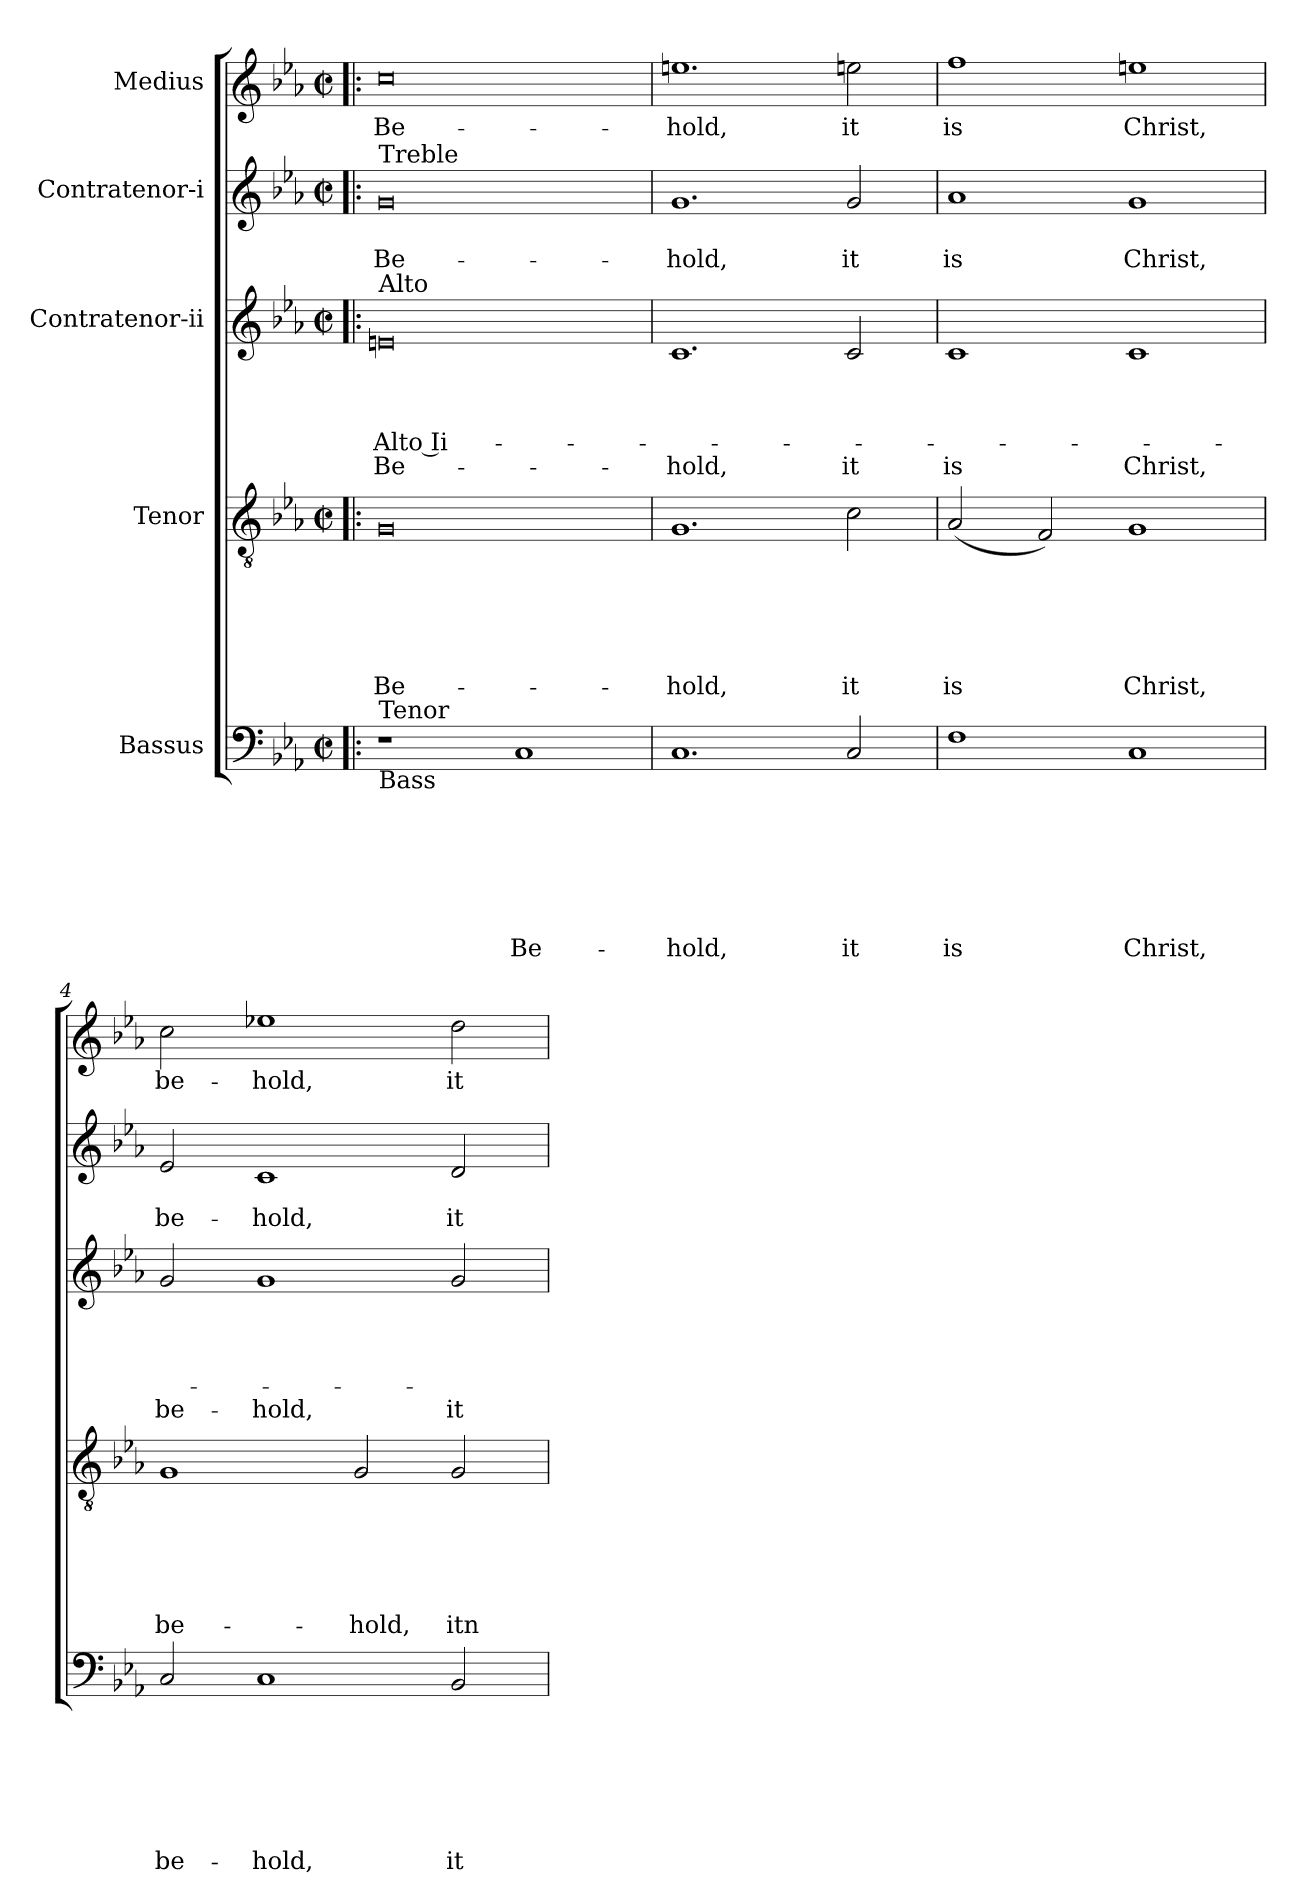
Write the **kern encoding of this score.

**kern	**text	**text	**text	**text	**text	**text	**text	**kern	**text	**text	**text	**text	**text	**text	**kern	**text	**text	**text	**text	**text	**kern	**text	**text	**kern	**text
*part5	*part5	*part5	*part5	*part5	*part5	*part5	*part5	*part4	*part4	*part4	*part4	*part4	*part4	*part4	*part3	*part3	*part3	*part3	*part3	*part3	*part2	*part2	*part2	*part1	*part1
*staff5	*staff5	*staff5	*staff5	*staff5	*staff5	*staff5	*staff5	*staff4	*staff4	*staff4	*staff4	*staff4	*staff4	*staff4	*staff3	*staff3	*staff3	*staff3	*staff3	*staff3	*staff2	*staff2	*staff2	*staff1	*staff1
*I"Bassus	*	*	*	*	*	*	*	*I"Tenor	*	*	*	*	*	*	*I"Contratenor-ii	*	*	*	*	*	*I"Contratenor-i	*	*	*I"Medius	*
*clefF4	*	*	*	*	*	*	*	*clefGv2	*	*	*	*	*	*	*clefG2	*	*	*	*	*	*clefG2	*	*	*clefG2	*
*k[b-e-a-]	*	*	*	*	*	*	*	*k[b-e-a-]	*	*	*	*	*	*	*k[b-e-a-]	*	*	*	*	*	*k[b-e-a-]	*	*	*k[b-e-a-]	*
*E-:	*	*	*	*	*	*	*	*E-:	*	*	*	*	*	*	*E-:	*	*	*	*	*	*E-:	*	*	*E-:	*
*M2/2	*	*	*	*	*	*	*	*M2/2	*	*	*	*	*	*	*M2/2	*	*	*	*	*	*M2/2	*	*	*M2/2	*
*met(c|)	*	*	*	*	*	*	*	*met(c|)	*	*	*	*	*	*	*met(c|)	*	*	*	*	*	*met(c|)	*	*	*met(c|)	*
=1!|:	=1!|:	=1!|:	=1!|:	=1!|:	=1!|:	=1!|:	=1!|:	=1!|:	=1!|:	=1!|:	=1!|:	=1!|:	=1!|:	=1!|:	=1!|:	=1!|:	=1!|:	=1!|:	=1!|:	=1!|:	=1!|:	=1!|:	=1!|:	=1!|:	=1!|:
!	!	!	!	!	!	!	!	!	!	!	!	!	!	!	!	!	!	!	!	!	!LO:TX:a:t=Treble	!	!	!	!
!	!	!	!	!	!	!	!	!	!	!	!	!	!	!	!LO:TX:a:t=Alto	!	!	!	!	!	!	!	!	!	!
!LO:TX:a:t=Tenor	!	!	!	!	!	!	!	!	!	!	!	!	!	!	!	!	!	!	!	!	!	!	!	!	!
!LO:TX:b:t=Bass	!	!	!	!	!	!	!	!	!	!	!	!	!	!	!	!	!	!	!	!	!	!	!	!	!
!	!	!	!	!	!	!	!	!	!	!	!	!	!	!LO:LY:b	!	!	!	!	!LO:LY:b:rj	!LO:LY:b:rj	!	!	!LO:LY:b	!	!LO:LY:b
1r	.	.	.	.	.	.	.	0G	.	.	.	.	.	Be-	0en	.	.	.	Alto Ii-	Be-	0g	.	Be-	0cc	Be-
!	!	!	!	!	!	!	!LO:LY:b	!	!	!	!	!	!	!	!	!	!	!	!	!	!	!	!	!	!
1C	.	.	.	.	.	.	Be-	.	.	.	.	.	.	.	.	.	.	.	.	.	.	.	.	.	.
=2	=2	=2	=2	=2	=2	=2	=2	=2	=2	=2	=2	=2	=2	=2	=2	=2	=2	=2	=2	=2	=2	=2	=2	=2	=2
!	!	!	!	!	!	!	!LO:LY:b	!	!	!	!	!	!	!LO:LY:b	!	!	!	!	!	!LO:LY:b	!	!	!LO:LY:b	!	!LO:LY:b
1.C	.	.	.	.	.	.	-hold,	1.G	.	.	.	.	.	-hold,	1.c	.	.	.	.	-hold,	1.g	.	-hold,	1.een	-hold,
!	!	!	!	!	!	!	!LO:LY:b	!	!	!	!	!	!	!LO:LY:b	!	!	!	!	!	!LO:LY:b	!	!	!LO:LY:b	!	!LO:LY:b
2C/	.	.	.	.	.	.	it	2c\	.	.	.	.	.	it	2c/	.	.	.	.	it	2g/	.	it	2een\	it
=3	=3	=3	=3	=3	=3	=3	=3	=3	=3	=3	=3	=3	=3	=3	=3	=3	=3	=3	=3	=3	=3	=3	=3	=3	=3
!	!	!	!	!	!	!	!LO:LY:b	!	!	!	!	!	!	!LO:LY:b	!	!	!	!	!	!LO:LY:b	!	!	!LO:LY:b	!	!LO:LY:b
1F	.	.	.	.	.	.	is	(<2A-/	.	.	.	.	.	is	1c	.	.	.	.	is	1a-	.	is	1ff	is
.	.	.	.	.	.	.	.	2F/)	.	.	.	.	.	.	.	.	.	.	.	.	.	.	.	.	.
!	!	!	!	!	!	!	!LO:LY:b	!	!	!	!	!	!	!LO:LY:b	!	!	!	!	!	!LO:LY:b	!	!	!LO:LY:b	!	!LO:LY:b
1C	.	.	.	.	.	.	Christ,	1G	.	.	.	.	.	Christ,	1c	.	.	.	.	Christ,	1g	.	Christ,	1een	Christ,
=4	=4	=4	=4	=4	=4	=4	=4	=4	=4	=4	=4	=4	=4	=4	=4	=4	=4	=4	=4	=4	=4	=4	=4	=4	=4
!	!	!	!	!	!	!	!LO:LY:b	!	!	!	!	!	!	!LO:LY:b	!	!	!	!	!	!LO:LY:b	!	!	!LO:LY:b	!	!LO:LY:b
2C/	.	.	.	.	.	.	be-	1G	.	.	.	.	.	be-	2g/	.	.	.	.	be-	2e-/	.	be-	2cc\	be-
!	!	!	!	!	!	!	!LO:LY:b	!	!	!	!	!	!	!	!	!	!	!	!	!LO:LY:b	!	!	!LO:LY:b	!	!LO:LY:b
1C	.	.	.	.	.	.	-hold,	.	.	.	.	.	.	.	1g	.	.	.	.	-hold,	1c	.	-hold,	1ee-X	-hold,
!	!	!	!	!	!	!	!	!	!	!	!	!	!	!LO:LY:b	!	!	!	!	!	!	!	!	!	!	!
.	.	.	.	.	.	.	.	2G/	.	.	.	.	.	-hold,	.	.	.	.	.	.	.	.	.	.	.
!	!	!	!	!	!	!	!LO:LY:b	!	!	!	!	!	!	!LO:LY:b	!	!	!	!	!	!LO:LY:b	!	!	!LO:LY:b	!	!LO:LY:b
2BB-/	.	.	.	.	.	.	it	2G/	.	.	.	.	.	itn	2g/	.	.	.	.	it	2d/	.	it	2dd\	it
=	=	=	=	=	=	=	=	=	=	=	=	=	=	=	=	=	=	=	=	=	=	=	=	=	=
*-	*-	*-	*-	*-	*-	*-	*-	*-	*-	*-	*-	*-	*-	*-	*-	*-	*-	*-	*-	*-	*-	*-	*-	*-	*-
